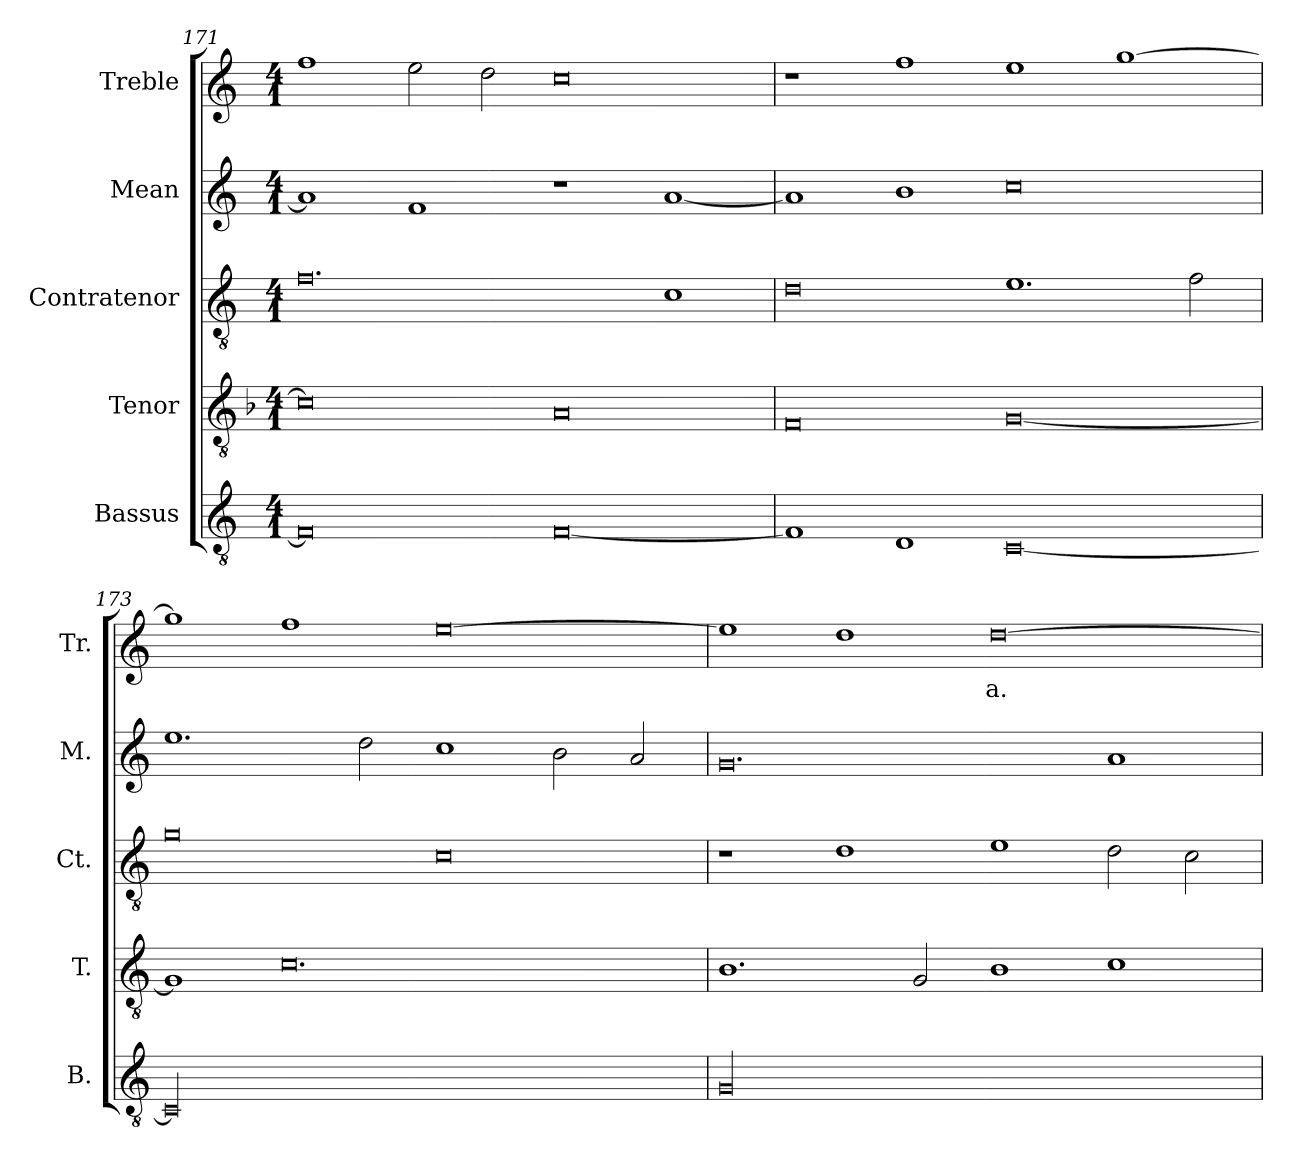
**kern	**kern	**kern	**kern	**kern	**text
*part5	*part4	*part3	*part2	*part1	*part1
*staff5	*staff4	*staff3	*staff2	*staff1	*staff1
*I"Bassus	*I"Tenor	*I"Contratenor	*I"Mean	*I"Treble	*
*I'B.	*I'T.	*I'Ct.	*I'M.	*I'Tr.	*
*clefGv2	*clefGv2	*clefGv2	*clefG2	*clefG2	*
*ITrd7c12	*ITrd7c12	*ITrd7c12	*	*	*
*k[]	*k[b-]	*k[]	*k[]	*k[]	*
*	*F:	*	*C:	*C:	*
*M4/1	*M4/1	*M4/1	*M4/1	*M4/1	*
=171	=171	=171	=171	=171	=171
0FFi]	0Ci]	0.Fi	1ai]	1ffi	.
.	.	.	1fi	2eei\	.
.	.	.	.	2ddi\	.
[<0FFi	0AAi	.	1r	0cci	.
.	.	1Ci	[<1ai	.	.
=172`	=172`	=172`	=172`	=172`	=172`
*	*k[]	*	*	*	*
1FFi]	0FFi	0Di	1ai]	1r	.
1DDi	.	.	1bi	1ffi	.
[<0CCi	[<0GGi	1.Ei	0cci	1eei	.
.	.	.	.	[>1ggi	.
.	.	2Fi\	.	.	.
!!LO:LB:g=z
=173`	=173`	=173`	=173`	=173`	=173`
00CCi]	1GGi]	0Gi	1.eei	1ggi]	.
.	0.Ci	.	.	1ffi	.
.	.	.	2ddi\	.	.
.	.	0Ci	1cci	[>0eei	.
.	.	.	2bi\	.	.
.	.	.	2ai/	.	.
=174`	=174`	=174`	=174`	=174`	=174`
00GGi	1.BBi	1r	0.gi	1eei]	.
.	.	1Di	.	1ddi	.
.	2GGi/	.	.	.	.
!	!	!	!	!	!LO:LY:b:color=#000000
.	1BBi	1Ei	.	[>0ddi	-a.
.	1Ci	2Di\	1ai	.	.
.	.	2Ci\	.	.	.
=`	=`	=`	=`	=`	=`
*-	*-	*-	*-	*-	*-
